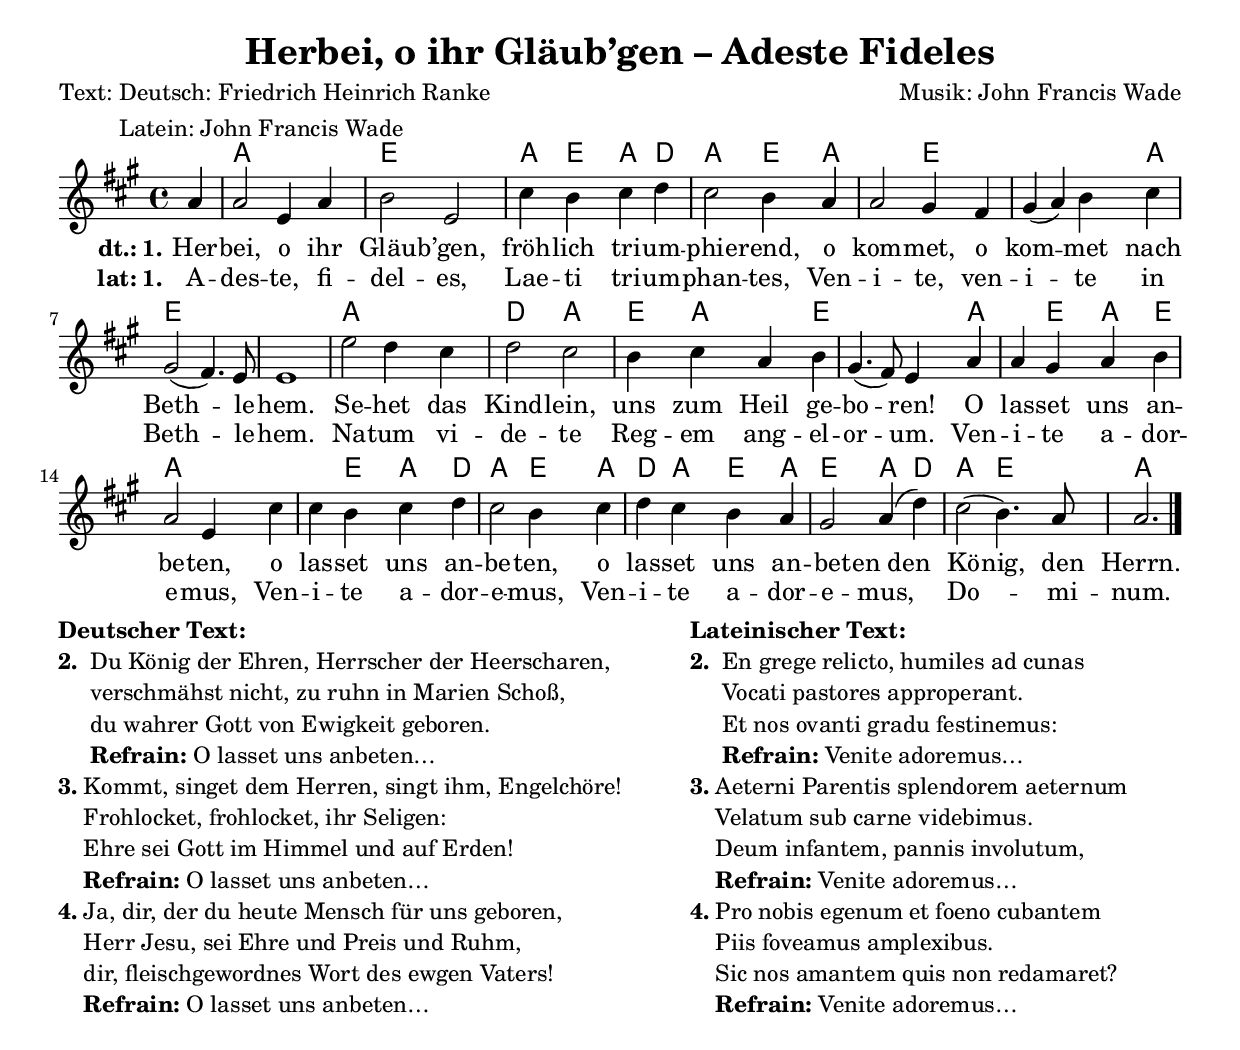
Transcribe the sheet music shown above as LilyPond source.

\version "2.12.3"

\include "default.ly"

\header {
  title = "Herbei, o ihr Gläub’gen – Adeste Fideles"
  poet = \markup {\line{ Text: \column{"Deutsch: Friedrich Heinrich Ranke" "Latein: John Francis Wade"}}}
  composer = "Musik: John Francis Wade"
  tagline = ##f
}

Melodie = \relative c'' {
  \partial 4
  a4 | a2 e4 a | b2 e, | cis'4 b cis d | cis2 b4 a |
  a2 gis4 fis | gis( a) b cis | gis2( fis4.) e8 | e1 |
  e'2 d4 cis | d2 cis | b4 cis a b | gis4.( fis8) e4 a |
  a gis a b | a2 e4 cis' | cis b cis d | cis2 b4 cis |
  d cis b a | gis2 a4( d) | cis2( b4.) a8 | a2.
}


Akkorde= \chordmode {
  s4 | a1 | e1 | a4 e a d | a2 e4 a1*3/4 e1*5/4  a4 | e1*2 |
  a1 | d2 a2 | e4 a2 e1 a2  e4 a e | a1*5/4 e4 a d | a2 e4 a |
  d a e a | e2 a4 d | a2 e2 | a1*3/4
}
  

TextLat = \context Lyrics = "textlat" \lyricmode {
  \set stanza = #"lat: 1."
  A4 -- des2 -- te,4 fi -- del2 -- es,
  Lae4 -- ti4 tri -- um -- phan2 -- tes,4
  Ven4 -- i2 -- te,4 ven -- i2 -- te4 in Beth2.. -- le8 -- hem.1
  Na2 -- tum4 vi -- de2 -- te
  Reg4 -- em ang -- el -- or2 -- um.4
  Ven -- i -- te a -- dor -- e2 -- mus,4
  Ven -- i -- te a -- dor -- e2 -- mus,4
  Ven -- i -- te a -- dor -- e2 -- mus,
  Do2.. -- mi8 -- num.2.
}

TextDeu = \context Lyrics = "textdeu" \lyricmode {
  \set stanza = #"dt.: 1."
  Her4 -- bei,2 o4 ihr Gläu2 -- b’gen, 
  fröh4 -- lich4 tri -- um -- phie2 -- rend,4
  o4     kom2 -- met,4   o   kom2 -- met4 nach Beth2.. -- le8 -- hem.1
  Se2 -- het4 das4 Kind2 -- lein,2 
  uns4 zum Heil ge -- bo2 -- ren!4
  O las -- set uns an -- be2 -- ten,4 
  o las -- set uns an -- be2 -- ten,4
  o las -- set uns an -- be2 -- "ten den"
  Kö2 -- nig,4. den8 Herrn.
}


\score{ 
  \context ChoirStaff {
    <<
      \new ChordNames { \Akkorde }
      \new Voice { 
        \clef treble
        \key a\major
        \time 4/4
        \Melodie
        \bar "|."
      }
      \new Lyrics { \TextDeu }
      \new Lyrics { \TextLat }
    >>
  }
  
  \layout{ }
  \midi { \context { \Score tempoWholesPerMinute = #(ly:make-moment 120 4) } }
}
\markup {
  \fill-line {
    \hspace #0.1 
    \column {\line{\bold "Deutscher Text:"}
        \line {  \bold "2. "
          \column {
            "Du König der Ehren, Herrscher der Heerscharen,"
            "verschmähst nicht, zu ruhn in Marien Schoß,"
            "du wahrer Gott von Ewigkeit geboren."
            \concat{ \bold "Refrain: " "O lasset uns anbeten…"}
            }
          }
          \hspace #0.1 
          \line { \bold "3."
            \column {
              "Kommt, singet dem Herren, singt ihm, Engelchöre!"
              "Frohlocket, frohlocket, ihr Seligen:"
              "Ehre sei Gott im Himmel und auf Erden!"
              \concat{ \bold "Refrain: " "O lasset uns anbeten…"}
              }
            }
            \hspace #0.1 
            \line { \bold "4."
              \column {
                "Ja, dir, der du heute Mensch für uns geboren,"
                "Herr Jesu, sei Ehre und Preis und Ruhm,"
                "dir, fleischgewordnes Wort des ewgen Vaters!"
                \concat{ \bold "Refrain: " "O lasset uns anbeten…"}
                }
              }
            }
            \hspace #0.1 
            \column {\line{\bold "Lateinischer Text:"}
            \line {  \bold "2. "
              \column {
                "En grege relicto, humiles ad cunas"
                "Vocati pastores approperant."
                "Et nos ovanti gradu festinemus:"
                \concat{\bold "Refrain: " "Venite adoremus…"}
                }
              }
              \hspace #0.1 
              \line { \bold "3."
              \column {
                "Aeterni Parentis splendorem aeternum"
                "Velatum sub carne videbimus."
                "Deum infantem, pannis involutum,"
                \concat{\bold "Refrain: " "Venite adoremus…"}
                }
              }
              \hspace #0.1 
              \line { \bold "4."
              \column {
                "Pro nobis egenum et foeno cubantem"
                "Piis foveamus amplexibus."
                "Sic nos amantem quis non redamaret?"
                \concat{\bold "Refrain: " "Venite adoremus…"}
                }
              }
            }
            \hspace #0.1 
          }
        }
        